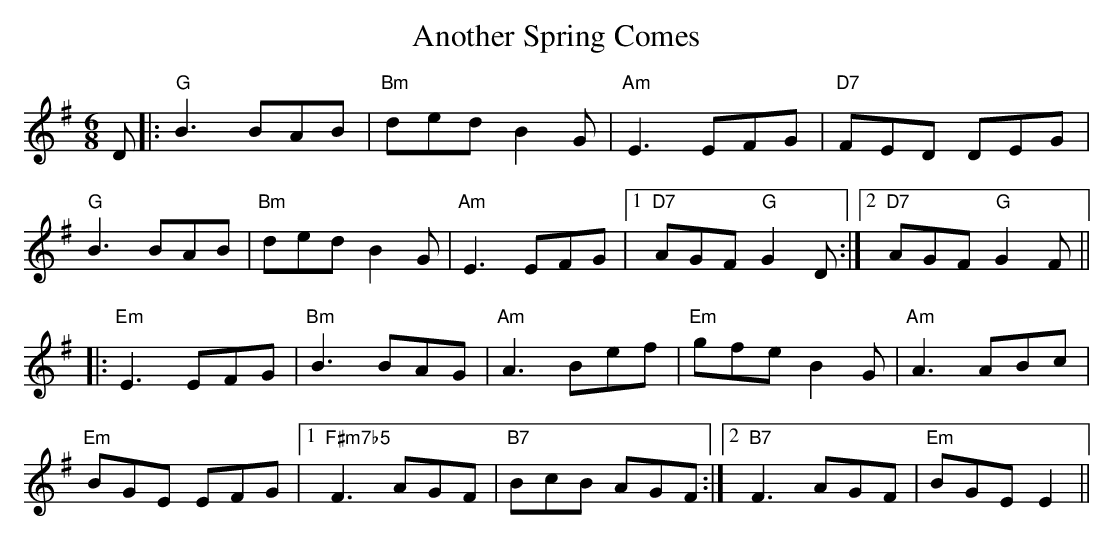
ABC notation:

X:1
T: Another Spring Comes
M: 6/8
L: 1/8
K: Gmaj
D|:"G"B3 BAB|"Bm"ded B2G|"Am"E3 EFG|"D7"FED DEG|
"G"B3 BAB|"Bm"ded B2G|"Am"E3 EFG|1 "D7"AGF "G"G2D:|2 "D7"AGF "G"G2F||
|:"Em"E3 EFG|"Bm"B3 BAG|"Am"A3 Bef|"Em"gfe B2G|"Am"A3 ABc|
"Em"BGE EFG|1 "F#m7b5"F3 AGF|"B7"BcB AGF:|2 "B7"F3 AGF|"Em"BGE E2||
